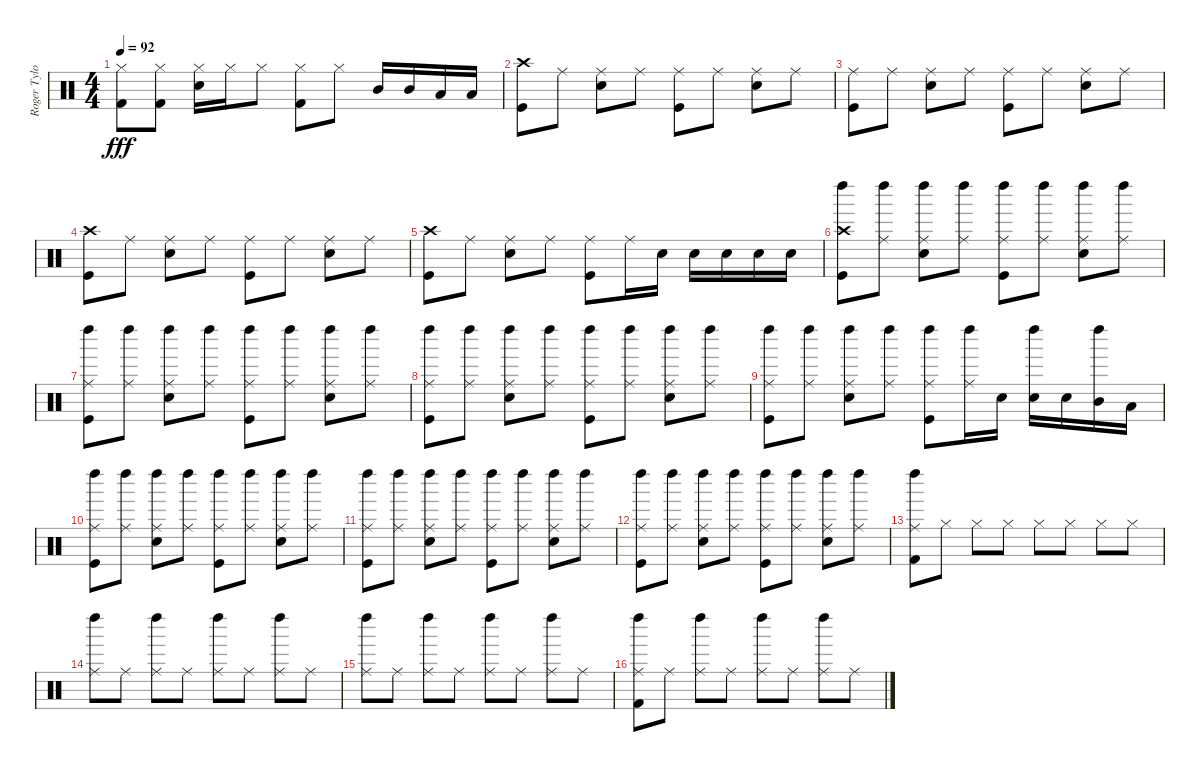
\track ("Roger Tylor" "Roger Tylo") {instrument percussion}
\staff {score}
\articulation defaults
\ts (4 4)
\tempo 92
\clef neutral
\ks c
("Hi-Hat (closed)" "Kick (hit) 2").8{dy fff} ("Hi-Hat (closed)" "Kick (hit) 2").8 ("Hi-Hat (closed)" "Snare (hit) 2").16 "Hi-Hat (closed)".16 "Hi-Hat (closed)".8 ("Hi-Hat (closed)" "Kick (hit) 2").8 "Hi-Hat (closed)".8 "Mid Tom (hit)".16 "Mid Tom (hit)".16 "Low Tom (hit)".16 "Low Tom (hit)".16 |
("Crash high (hit)" "Kick (hit)").8 "Ride (middle)".8 ("Ride (middle)" "Snare (hit) 2").8 "Ride (middle)".8 ("Ride (middle)" "Kick (hit)").8 "Ride (middle)".8 ("Ride (middle)" "Snare (hit) 2").8 "Ride (middle)".8 |
("Ride (middle)" "Kick (hit)").8 "Ride (middle)".8 ("Ride (middle)" "Snare (hit) 2").8 "Ride (middle)".8 ("Ride (middle)" "Kick (hit)").8 "Ride (middle)".8 ("Ride (middle)" "Snare (hit) 2").8 "Ride (middle)".8 |
("Crash high (hit)" "Kick (hit)").8 "Ride (middle)".8 ("Ride (middle)" "Snare (hit) 2").8 "Ride (middle)".8 ("Ride (middle)" "Kick (hit)").8 "Ride (middle)".8 ("Ride (middle)" "Snare (hit) 2").8 "Ride (middle)".8 |
("Crash high (hit)" "Kick (hit)").8 "Ride (middle)".8 ("Ride (middle)" "Snare (hit) 2").8 "Ride (middle)".8 ("Ride (middle)" "Kick (hit)").8 "Ride (middle)".16 "Snare (hit) 2".16 "Snare (hit) 2".16 "Snare (hit) 2".16 "Snare (hit) 2".16 "Snare (hit) 2".16 |
("Left Maraca (hit)" "Crash high (hit)" "Kick (hit)").8 ("Left Maraca (hit)" "Ride (middle)").8 ("Left Maraca (hit)" "Ride (middle)" "Snare (hit) 2").8 ("Left Maraca (hit)" "Ride (middle)").8 ("Left Maraca (hit)" "Ride (middle)" "Kick (hit)").8 ("Left Maraca (hit)" "Ride (middle)").8 ("Left Maraca (hit)" "Ride (middle)" "Snare (hit) 2").8 ("Left Maraca (hit)" "Ride (middle)").8 |
("Left Maraca (hit)" "Ride (middle)" "Kick (hit)").8 ("Left Maraca (hit)" "Ride (middle)").8 ("Left Maraca (hit)" "Ride (middle)" "Snare (hit) 2").8 ("Left Maraca (hit)" "Ride (middle)").8 ("Left Maraca (hit)" "Ride (middle)" "Kick (hit)").8 ("Left Maraca (hit)" "Ride (middle)").8 ("Left Maraca (hit)" "Ride (middle)" "Snare (hit) 2").8 ("Left Maraca (hit)" "Ride (middle)").8 |
("Left Maraca (hit)" "Ride (middle)" "Kick (hit)").8 ("Left Maraca (hit)" "Ride (middle)").8 ("Left Maraca (hit)" "Ride (middle)" "Snare (hit) 2").8 ("Left Maraca (hit)" "Ride (middle)").8 ("Left Maraca (hit)" "Ride (middle)" "Kick (hit)").8 ("Left Maraca (hit)" "Ride (middle)").8 ("Left Maraca (hit)" "Ride (middle)" "Snare (hit) 2").8 ("Left Maraca (hit)" "Ride (middle)").8 |
("Left Maraca (hit)" "Ride (middle)" "Kick (hit)").8 ("Left Maraca (hit)" "Ride (middle)").8 ("Left Maraca (hit)" "Ride (middle)" "Snare (hit) 2").8 ("Left Maraca (hit)" "Ride (middle)").8 ("Left Maraca (hit)" "Ride (middle)" "Kick (hit)").8 ("Left Maraca (hit)" "Ride (middle)").16 "Snare (hit) 2".16 ("Left Maraca (hit)" "Snare (hit) 2").16 "Snare (hit) 2".16 ("Left Maraca (hit)" "Mid Tom (hit)").16 "Low Tom (hit)".16 |
("Left Maraca (hit)" "Ride (middle)" "Kick (hit)").8 ("Left Maraca (hit)" "Ride (middle)").8 ("Left Maraca (hit)" "Ride (middle)" "Snare (hit) 2").8 ("Left Maraca (hit)" "Ride (middle)").8 ("Left Maraca (hit)" "Ride (middle)" "Kick (hit)").8 ("Left Maraca (hit)" "Ride (middle)").8 ("Left Maraca (hit)" "Ride (middle)" "Snare (hit) 2").8 ("Left Maraca (hit)" "Ride (middle)").8 |
("Left Maraca (hit)" "Ride (middle)" "Kick (hit)").8 ("Left Maraca (hit)" "Ride (middle)").8 ("Left Maraca (hit)" "Ride (middle)" "Snare (hit) 2").8 ("Left Maraca (hit)" "Ride (middle)").8 ("Left Maraca (hit)" "Ride (middle)" "Kick (hit)").8 ("Left Maraca (hit)" "Ride (middle)").8 ("Left Maraca (hit)" "Ride (middle)" "Snare (hit) 2").8 ("Left Maraca (hit)" "Ride (middle)").8 |
("Left Maraca (hit)" "Ride (middle)" "Kick (hit)").8 ("Left Maraca (hit)" "Ride (middle)").8 ("Left Maraca (hit)" "Ride (middle)" "Snare (hit) 2").8 ("Left Maraca (hit)" "Ride (middle)").8 ("Left Maraca (hit)" "Ride (middle)" "Kick (hit)").8 ("Left Maraca (hit)" "Ride (middle)").8 ("Left Maraca (hit)" "Ride (middle)" "Snare (hit) 2").8 ("Left Maraca (hit)" "Ride (middle)").8 |
("Left Maraca (hit)" "Ride (middle)" "Kick (hit) 2").8 "Hi-Hat (closed)".8 "Hi-Hat (closed)".8 "Hi-Hat (closed)".8 "Hi-Hat (closed)".8 "Hi-Hat (closed)".8 "Hi-Hat (closed)".8 "Hi-Hat (closed)".8 |
("Left Maraca (hit)" "Ride (middle)").8 "Ride (middle)".8 ("Left Maraca (hit)" "Ride (middle)").8 "Ride (middle)".8 ("Left Maraca (hit)" "Ride (middle)").8 "Ride (middle)".8 ("Left Maraca (hit)" "Ride (middle)").8 "Ride (middle)".8 |
("Left Maraca (hit)" "Ride (middle)").8 "Ride (middle)".8 ("Left Maraca (hit)" "Ride (middle)").8 "Ride (middle)".8 ("Left Maraca (hit)" "Ride (middle)").8 "Ride (middle)".8 ("Left Maraca (hit)" "Ride (middle)").8 "Ride (middle)".8 |
("Left Maraca (hit)" "Ride (middle)" "Kick (hit) 2").8 "Ride (middle)".8 ("Left Maraca (hit)" "Ride (middle)").8 "Ride (middle)".8 ("Left Maraca (hit)" "Ride (middle)").8 "Ride (middle)".8 ("Left Maraca (hit)" "Ride (middle)").8 "Ride (middle)".8
